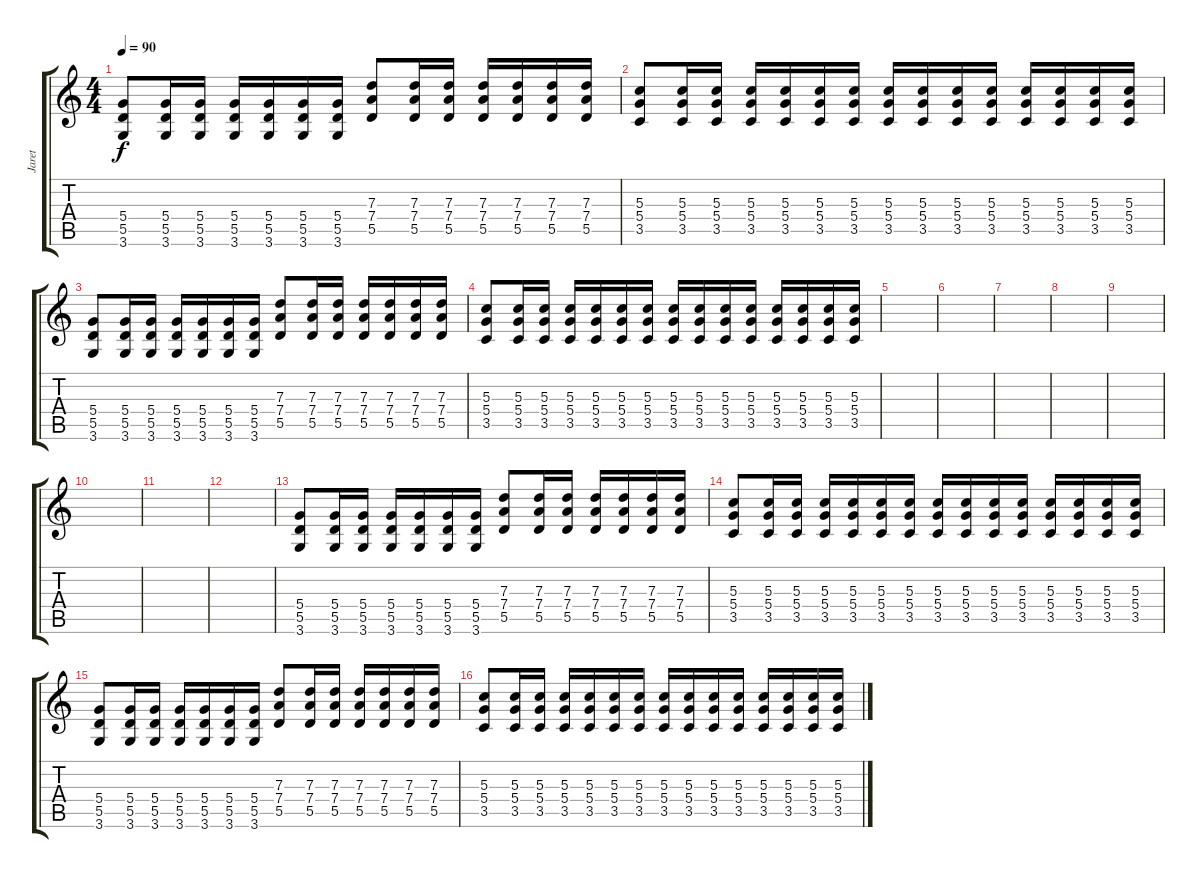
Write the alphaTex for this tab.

\track ("Jaret" "Jaret") {instrument distortionguitar}
\staff {score tabs}
\tuning (E4 B3 G3 D3 A2 E2) {hide}
\ts (4 4)
\tempo 90
\clef g2
\ks c
(5.4 5.5 3.6).8{dy f} (5.4 5.5 3.6).16 (5.4 5.5 3.6).16 (5.4 5.5 3.6).16 (5.4 5.5 3.6).16 (5.4 5.5 3.6).16 (5.4 5.5 3.6).16 (7.3 7.4 5.5).8 (7.3 7.4 5.5).16 (7.3 7.4 5.5).16 (7.3 7.4 5.5).16 (7.3 7.4 5.5).16 (7.3 7.4 5.5).16 (7.3 7.4 5.5).16 |
(5.3 5.4 3.5).8 (5.3 5.4 3.5).16 (5.3 5.4 3.5).16 (5.3 5.4 3.5).16 (5.3 5.4 3.5).16 (5.3 5.4 3.5).16 (5.3 5.4 3.5).16 (5.3 5.4 3.5).16 (5.3 5.4 3.5).16 (5.3 5.4 3.5).16 (5.3 5.4 3.5).16 (5.3 5.4 3.5).16 (5.3 5.4 3.5).16 (5.3 5.4 3.5).16 (5.3 5.4 3.5).16 |
(5.4 5.5 3.6).8 (5.4 5.5 3.6).16 (5.4 5.5 3.6).16 (5.4 5.5 3.6).16 (5.4 5.5 3.6).16 (5.4 5.5 3.6).16 (5.4 5.5 3.6).16 (7.3 7.4 5.5).8 (7.3 7.4 5.5).16 (7.3 7.4 5.5).16 (7.3 7.4 5.5).16 (7.3 7.4 5.5).16 (7.3 7.4 5.5).16 (7.3 7.4 5.5).16 |
(5.3 5.4 3.5).8 (5.3 5.4 3.5).16 (5.3 5.4 3.5).16 (5.3 5.4 3.5).16 (5.3 5.4 3.5).16 (5.3 5.4 3.5).16 (5.3 5.4 3.5).16 (5.3 5.4 3.5).16 (5.3 5.4 3.5).16 (5.3 5.4 3.5).16 (5.3 5.4 3.5).16 (5.3 5.4 3.5).16 (5.3 5.4 3.5).16 (5.3 5.4 3.5).16 (5.3 5.4 3.5).16 |
|
|
|
|
|
|
|
|
(5.4 5.5 3.6).8 (5.4 5.5 3.6).16 (5.4 5.5 3.6).16 (5.4 5.5 3.6).16 (5.4 5.5 3.6).16 (5.4 5.5 3.6).16 (5.4 5.5 3.6).16 (7.3 7.4 5.5).8 (7.3 7.4 5.5).16 (7.3 7.4 5.5).16 (7.3 7.4 5.5).16 (7.3 7.4 5.5).16 (7.3 7.4 5.5).16 (7.3 7.4 5.5).16 |
(5.3 5.4 3.5).8 (5.3 5.4 3.5).16 (5.3 5.4 3.5).16 (5.3 5.4 3.5).16 (5.3 5.4 3.5).16 (5.3 5.4 3.5).16 (5.3 5.4 3.5).16 (5.3 5.4 3.5).16 (5.3 5.4 3.5).16 (5.3 5.4 3.5).16 (5.3 5.4 3.5).16 (5.3 5.4 3.5).16 (5.3 5.4 3.5).16 (5.3 5.4 3.5).16 (5.3 5.4 3.5).16 |
(5.4 5.5 3.6).8 (5.4 5.5 3.6).16 (5.4 5.5 3.6).16 (5.4 5.5 3.6).16 (5.4 5.5 3.6).16 (5.4 5.5 3.6).16 (5.4 5.5 3.6).16 (7.3 7.4 5.5).8 (7.3 7.4 5.5).16 (7.3 7.4 5.5).16 (7.3 7.4 5.5).16 (7.3 7.4 5.5).16 (7.3 7.4 5.5).16 (7.3 7.4 5.5).16 |
(5.3 5.4 3.5).8 (5.3 5.4 3.5).16 (5.3 5.4 3.5).16 (5.3 5.4 3.5).16 (5.3 5.4 3.5).16 (5.3 5.4 3.5).16 (5.3 5.4 3.5).16 (5.3 5.4 3.5).16 (5.3 5.4 3.5).16 (5.3 5.4 3.5).16 (5.3 5.4 3.5).16 (5.3 5.4 3.5).16 (5.3 5.4 3.5).16 (5.3 5.4 3.5).16 (5.3 5.4 3.5).16
